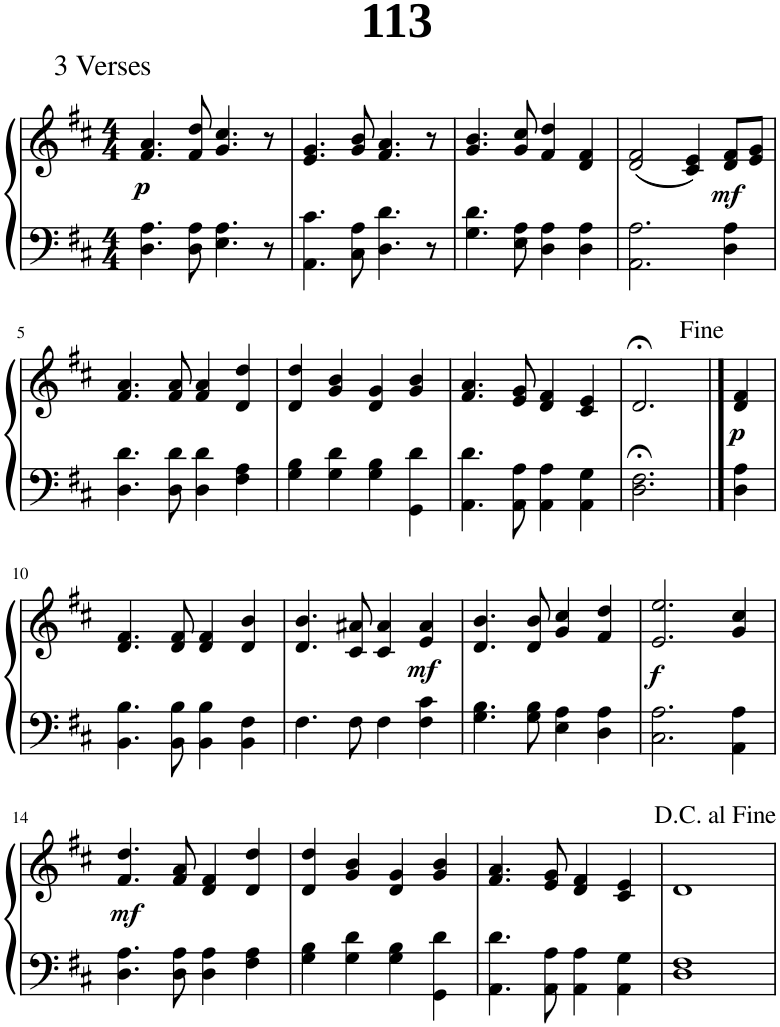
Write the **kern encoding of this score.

**kern	**kern	**dynam
*part1	*part1	*part1
*staff2	*staff1	*staff1/2
*I"Piano	*	*
*I'Pno.	*	*
*clefF4	*clefG2	*
*k[f#c#]	*k[f#c#]	*
*M4/4	*M4/4	*
=1	=1	=1
!	!	!LO:DY:b
4.D\ 4.A\	4.f#/ 4.a/	p
8D\ 8A\	8f#/ 8dd/	.
4.E\ 4.A\	4.g/ 4.cc#/	.
8r	8r	.
=2	=2	=2
4.AA\ 4.c#\	4.e/ 4.g/	.
8C#\ 8A\	8g/ 8b/	.
4.D\ 4.d\	4.f#/ 4.a/	.
8r	8r	.
=3	=3	=3
4.G\ 4.d\	4.g/ 4.b/	.
8E\ 8A\	8g/ 8cc#/	.
4D\ 4A\	4f#/ 4dd/	.
4D\ 4A\	4d/ 4f#/	.
=4	=4	=4
2.AA\ 2.A\	(2d/ 2f#/	.
.	4c#/ 4e/)	.
!	!	!LO:DY:b
4D\ 4A\	8d/ 8f#/L	mf
.	8e/ 8g/J	.
!!LO:LB:g=z
=5	=5	=5
4.D\ 4.d\	4.f#/ 4.a/	.
8D\ 8d\	8f#/ 8a/	.
4D\ 4d\	4f#/ 4a/	.
4F#\ 4A\	4d/ 4dd/	.
=6	=6	=6
4G\ 4B\	4d/ 4dd/	.
4G\ 4d\	4g/ 4b/	.
4G\ 4B\	4d/ 4g/	.
4GG\ 4d\	4g/ 4b/	.
=7	=7	=7
4.AA\ 4.d\	4.f#/ 4.a/	.
8AA\ 8A\	8e/ 8g/	.
4AA\ 4A\	4d/ 4f#/	.
4AA\ 4G\	4c#/ 4e/	.
=8	=8	=8
2.D\;< 2.F#\;<	2.d;</	.
==9	==9	==9
!	!	!LO:DY:b
4D\ 4A\	4d/ 4f#/	p
!!LO:LB:g=z
=10	=10	=10
4.BB\ 4.B\	4.d/ 4.f#/	.
8BB\ 8B\	8d/ 8f#/	.
4BB\ 4B\	4d/ 4f#/	.
4BB\ 4F#\	4d/ 4b/	.
=11	=11	=11
4.F#\	4.d/ 4.b/	.
8F#\	8c#/ 8a#X/	.
4F#\	4c#/ 4a#/	.
!	!	!LO:DY:b
4F#\ 4c#\	4e/ 4a#/	mf
=12	=12	=12
4.G\ 4.B\	4.d/ 4.b/	.
8G\ 8B\	8d/ 8b/	.
4E\ 4A\	4g/ 4cc#/	.
4D\ 4A\	4f#/ 4dd/	.
=13	=13	=13
!	!	!LO:DY:b
2.C#\ 2.A\	2.e/ 2.ee/	f
4AA\ 4A\	4g/ 4cc#/	.
!!LO:LB:g=z
=14	=14	=14
!	!	!LO:DY:b
4.D\ 4.A\	4.f#/ 4.dd/	mf
8D\ 8A\	8f#/ 8a/	.
4D\ 4A\	4d/ 4f#/	.
4F#\ 4A\	4d/ 4dd/	.
=15	=15	=15
4G\ 4B\	4d/ 4dd/	.
4G\ 4d\	4g/ 4b/	.
4G\ 4B\	4d/ 4g/	.
4GG\ 4d\	4g/ 4b/	.
=16	=16	=16
4.AA\ 4.d\	4.f#/ 4.a/	.
8AA\ 8A\	8e/ 8g/	.
4AA\ 4A\	4d/ 4f#/	.
4AA\ 4G\	4c#/ 4e/	.
=17	=17	=17
1D 1F#	1d	.
=	=	=
*-	*-	*-
